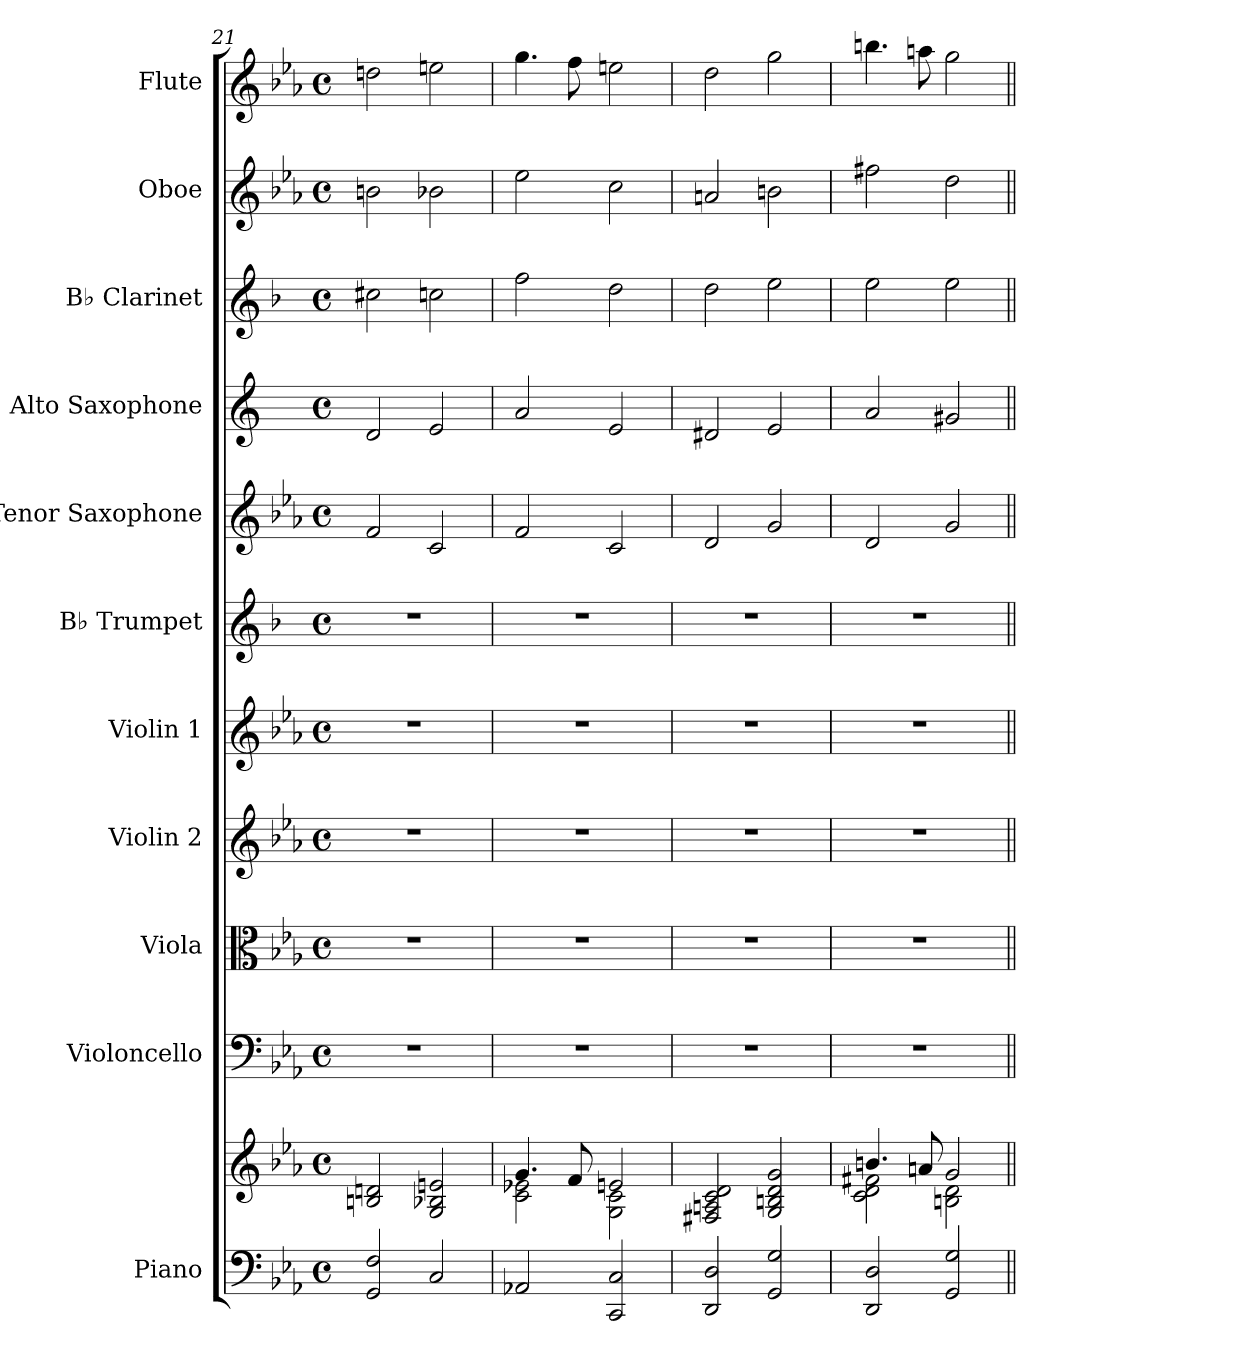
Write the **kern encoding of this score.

**kern	**kern	**kern	**kern	**kern	**kern	**kern	**kern	**kern	**kern	**kern	**kern
*part11	*part11	*part10	*part9	*part8	*part7	*part6	*part5	*part4	*part3	*part2	*part1
*staff12	*staff11	*staff10	*staff9	*staff8	*staff7	*staff6	*staff5	*staff4	*staff3	*staff2	*staff1
*I"Piano	*	*I"Violoncello	*I"Viola	*I"Violin 2	*I"Violin 1	*I"B♭ Trumpet	*I"Tenor Saxophone	*I"Alto Saxophone	*I"B♭ Clarinet	*I"Oboe	*I"Flute
*I'Pno.	*	*I'Vc.	*I'Vla.	*I'Vln. 2	*I'Vln. 1	*I'B♭ Tpt.	*I'T. Sax.	*I'A. Sax.	*I'B♭ Cl.	*I'Ob.	*I'Fl.
*clefF4	*clefG2	*clefF4	*clefC3	*clefG2	*clefG2	*clefG2	*clefG2	*clefG2	*clefG2	*clefG2	*clefG2
*	*	*	*	*	*	*ITrd1c2	*ITrd8c14	*ITrd5c9	*ITrd1c2	*	*
*k[b-e-a-]	*k[b-e-a-]	*k[b-e-a-]	*k[b-e-a-]	*k[b-e-a-]	*k[b-e-a-]	*k[b-e-a-]	*k[b-e-a-]	*k[b-e-a-]	*k[b-e-a-]	*k[b-e-a-]	*k[b-e-a-]
*M4/4	*M4/4	*M4/4	*M4/4	*M4/4	*M4/4	*M4/4	*M4/4	*M4/4	*M4/4	*M4/4	*M4/4
*met(c)	*met(c)	*met(c)	*met(c)	*met(c)	*met(c)	*met(c)	*met(c)	*met(c)	*met(c)	*met(c)	*met(c)
=21	=21	=21	=21	=21	=21	=21	=21	=21	=21	=21	=21
2GG/ 2F/	2Bn/ 2dn/	1r	1r	1r	1r	1r	2F/	2F/	2bn\	2bn\	2ddn\
2C/	2G/ 2B-X/ 2en/	.	.	.	.	.	2C/	2G/	2b-X\	2b-X\	2een\
=22	=22	=22	=22	=22	=22	=22	=22	=22	=22	=22	=22
*	*^	*	*	*	*	*	*	*	*	*	*
2AA-X/	4.g/	2c\ 2e-X\	1r	1r	1r	1r	1r	2F/	2c/	2ee-\	2ee-\	4.gg\
.	8f/	.	.	.	.	.	.	.	.	.	.	8ff\
2CC/ 2C/	2en/	2G\ 2c\	.	.	.	.	.	2C/	2G/	2cc\	2cc\	2een\
*	*v	*v	*	*	*	*	*	*	*	*	*	*
=23	=23	=23	=23	=23	=23	=23	=23	=23	=23	=23	=23
2DD/ 2D/	2F#X/ 2An/ 2c/ 2d/	1r	1r	1r	1r	1r	2D/	2F#X/	2cc\	2an/	2dd\
2GG/ 2G/	2G/ 2Bn/ 2d/ 2g/	.	.	.	.	.	2G/	2G/	2dd\	2bn\	2gg\
=24	=24	=24	=24	=24	=24	=24	=24	=24	=24	=24	=24
*	*^	*	*	*	*	*	*	*	*	*	*
2DD/ 2D/	4.bn/	2c\ 2d\ 2f#X\	1r	1r	1r	1r	1r	2D/	2c/	2dd\	2ff#X\	4.bbn\
.	8an/	.	.	.	.	.	.	.	.	.	.	8aan\
2GG/ 2G/	2g/	2Bn\ 2d\	.	.	.	.	.	2G/	2Bn/	2dd\	2dd\	2gg\
*	*v	*v	*	*	*	*	*	*	*	*	*	*
=||	=||	=||	=||	=||	=||	=||	=||	=||	=||	=||	=||
*-	*-	*-	*-	*-	*-	*-	*-	*-	*-	*-	*-
